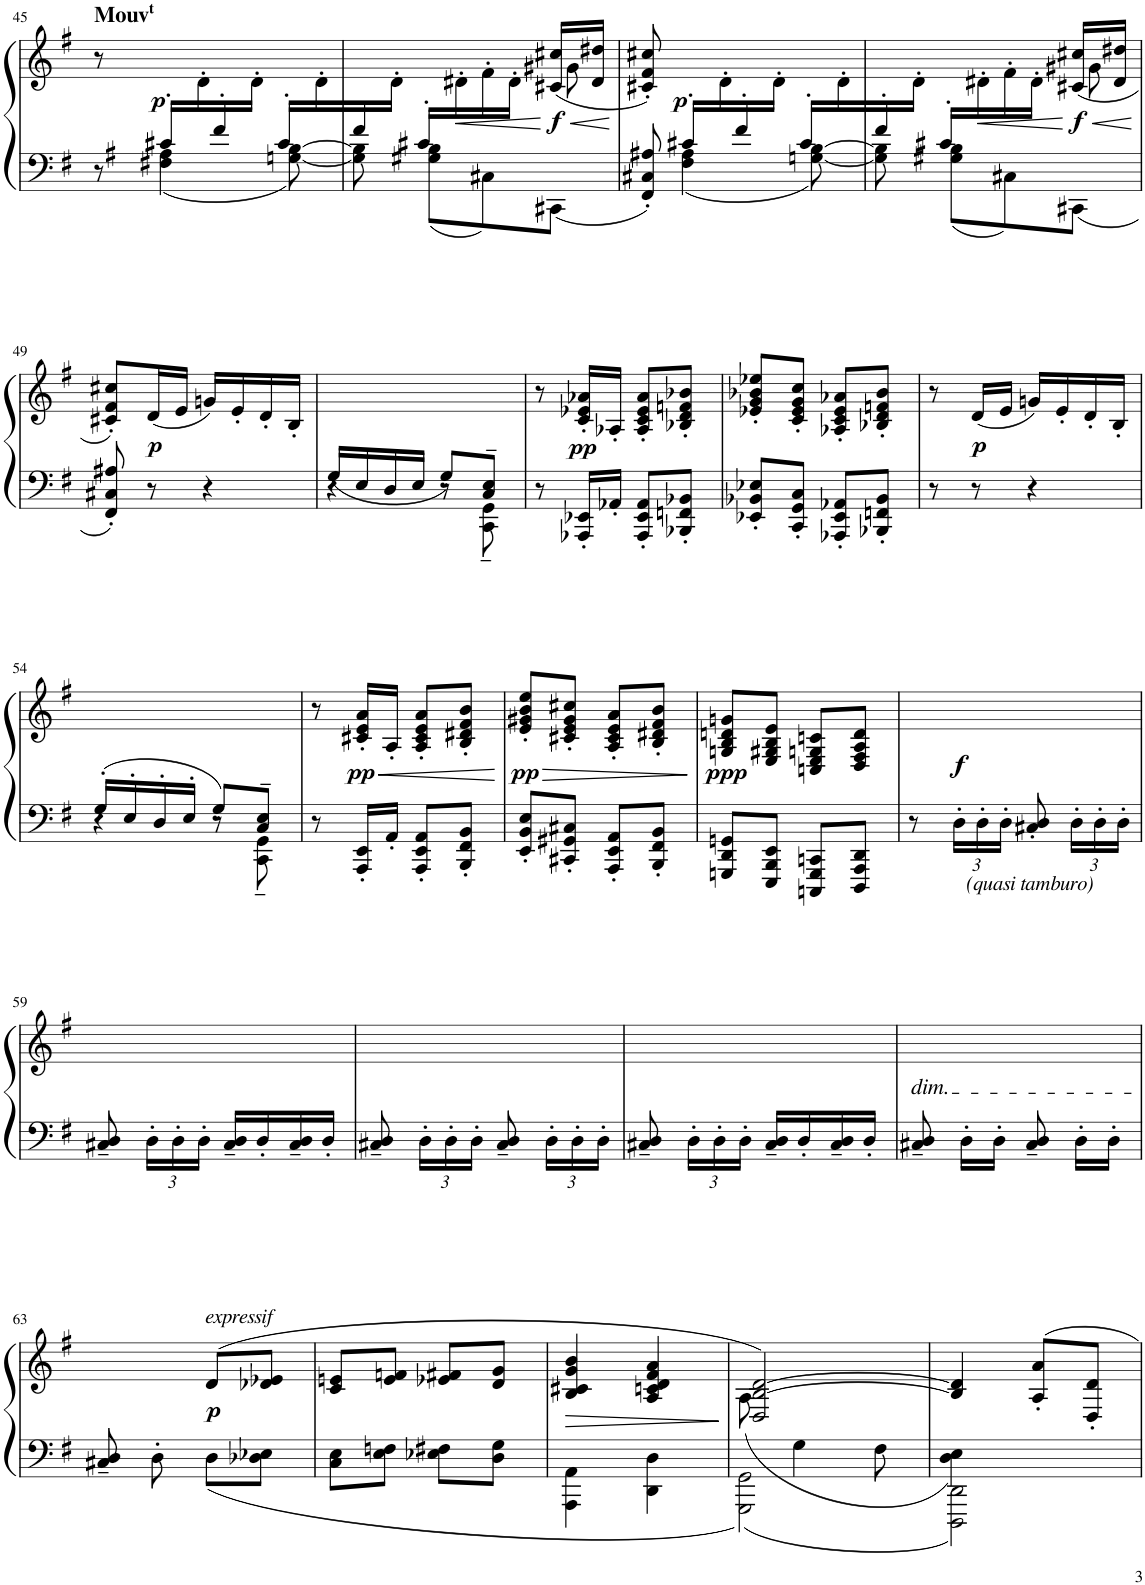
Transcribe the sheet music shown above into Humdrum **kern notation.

**kern	**kern	**dynam
*part1	*part1	*part1
*staff2	*staff1	*staff1/2
*I"Grand Piano	*	*
*I'Pno.	*	*
!!LO:PB:g=z
*clefF4	*clefG2	*
*k[f#]	*k[f#]	*
*M2/4	*M2/4	*
=45	=45	=45
*^	*	*
!	!	!LO:TX:a:B:t=Mouvᵗ	!
8ryy	8r	8r	.
!	!	!	!LO:DY:b
16c#X'>/LL	4F#X\ 4A#X\	16ryy	p
16ryy	.	16d'\	.
16f#'>/	.	16ryy	.
16ryy	.	16d'\JJ	.
16c#'>/LL	[8Gn\ [8B\	16ryy	.
16ryy	.	16d'\	.
=46	=46	=46	=46
*	*	*^	*
16f#'/	8G\] 8B\]	16ryy	4.ryy	.
16ryy	.	16d'>\JJ	.	.
16c#X'>/LL	8G#X\ 8B\L	16ryy	.	.
!	!	!	!	!LO:HP:b
4ryy	.	16d#X'>\	.	<
.	8C#X\	16f#'>\	.	.
.	.	16d#'>\JJ	.	.
!	!	!	!	!LO:HP:n=1:b
!	!	!	!	!LO:DY:n=1:b
.	8CC#X\J	(<16c#X/ 16cc#X/LL	8g#X\	[ < f
16ryy	.	16d#/ 16dd#X/JJ	.	.
*v	*v	*	*	*
*	*v	*v	*
.	.	[
=47	=47	=47
*^	*	*
8ryy	8FF#/' 8C#X/' 8A#X/'	8c#X/' 8f#/' 8cc#X/')	.
!	!	!	!LO:DY:b
16c#X'>/LL	4F#\ 4A#\	16ryy	p
16ryy	.	16d'\	.
16f#'>/	.	16ryy	.
16ryy	.	16d'\JJ	.
16c#'>/LL	[8Gn\ [8B\	16ryy	.
16ryy	.	16d'\	.
=48	=48	=48	=48
*	*	*^	*
16f#'>/	8G\] 8B\]	16ryy	4.ryy	.
16ryy	.	16d'>\JJ	.	.
16c#X'>/LL	8G#X\ 8B\L	16ryy	.	.
!	!	!	!	!LO:HP:b
4ryy	.	16d#X'>\	.	<
.	8C#X\	16f#'>\	.	.
.	.	16d#'>\JJ	.	.
!	!	!	!	!LO:HP:n=1:b
!	!	!	!	!LO:DY:n=1:b
.	8CC#X\J	(<16c#X/ 16cc#X/LL	8g#X\	[ < f
16ryy	.	16d#/ 16dd#X/JJ	.	.
*v	*v	*	*	*
*	*v	*v	*
.	.	[
!!LO:LB:g=z
=49	=49	=49
8FF#/' 8C#X/' 8A#X/'	8c#X/' 8f#/' 8cc#X/'L)	.
!	!	!LO:DY:b
8r	(16d/L	p
.	16e/JJ	.
4r	16gn/LL)	.
.	16e'/	.
.	16d'/	.
.	16B'/JJ	.
=50	=50	=50
*^	*	*
16G/LL	4r	2ryy	.
16E/	.	.	.
16D/	.	.	.
16E/JJ	.	.	.
8G'/L	8r	.	.
8C/~> 8E/~>J	8CC\~< 8GG\~<	.	.
*v	*v	*	*
=51	=51	=51
8r	8r	.
!	!	!LO:DY:b
16AAA-X/' 16EE-X/'LL	16c/' 16e-X/' 16a-X/'LL	pp
16AA-X'/JJ	16A-X'/JJ	.
8AAA-/' 8EE-/' 8AA-/'L	8A-/' 8c/' 8e-/' 8a-/'L	.
8BBB-X/' 8FFn/' 8BB-X/'J	8B-X/' 8d/' 8fn/' 8b-X/'J	.
=52	=52	=52
8EE-X/' 8BB-X/' 8E-X/'L	8e-X/' 8g/' 8b-X/' 8ee-X/'L	.
8CC/' 8GG/' 8C/'J	8c/' 8e-/' 8g/' 8cc/'J	.
8AAA-X/' 8EE-/' 8AA-X/'L	8A-X/' 8c/' 8e-/' 8a-X/'L	.
8BBB-X/' 8FFn/' 8BB-/'J	8B-X/' 8d/' 8fn/' 8b-/'J	.
=53	=53	=53
8r	8r	.
!	!	!LO:DY:b
8r	(16d/LL	p
.	16e/JJ	.
4r	16gn/LL)	.
.	16e'/	.
.	16d'/	.
.	16B'/JJ	.
!!LO:LB:g=z
=54	=54	=54
*^	*	*
16G'>/LL	4r	2ryy	.
16E'>/	.	.	.
16D'>/	.	.	.
16E'>/JJ	.	.	.
8G'/L	8r	.	.
8C/~> 8E/~>J	8CC\~< 8GG\~<	.	.
*v	*v	*	*
=55	=55	=55
8r	8r	.
!	!	!LO:HP:b
!	!	!LO:DY:n=1:b
16AAA/' 16EE/'LL	16c#X/' 16e/' 16a/'LL	< pp
16AA'/JJ	16A'/JJ	.
8AAA/' 8EE/' 8AA/'L	8A/' 8c#/' 8e/' 8a/'L	.
8BBB/' 8FF#/' 8BB/'J	8B/' 8d#X/' 8f#/' 8b/'J	.
.	.	[
=56	=56	=56
!	!	!LO:HP:b
!	!	!LO:DY:n=1:b
8EE/' 8BB/' 8E/'L	8e/' 8g#X/' 8b/' 8ee/'L	> pp
8CC#X/' 8GG#X/' 8C#X/'J	8c#X/' 8e/' 8g#/' 8cc#X/'J	.
8AAA/' 8EE/' 8AA/'L	8A/' 8c#/' 8e/' 8a/'L	.
8BBB/' 8FF#/' 8BB/'J	8B/' 8d#X/' 8f#/' 8b/'J	.
.	.	]
=57	=57	=57
!	!	!LO:DY:b
8GGGn/ 8DD/ 8GGn/L	8Gn/ 8B/ 8dn/ 8gn/L	ppp
8EEE/ 8BBB/ 8EE/J	8E/ 8G#X/ 8B/ 8e/J	.
8CCCn/ 8GGG/ 8CCn/L	8Cn/ 8E/ 8Gn/ 8cn/L	.
8DDD/ 8AAA/ 8DD/J	8D/ 8F#/ 8A/ 8d/J	.
=58	=58	=58
8r	2ryy	.
*Xbrackettup	*	*
!LO:TX:b:i:t=(quasi tamburo)	!	!
!	!	!LO:DY:a=2
24D'\LL	.	f
24D'\	.	.
24D'\JJ	.	.
8C#X/' 8D/'	.	.
24D'\LL	.	.
24D'\	.	.
24D'\JJ	.	.
!!LO:LB:g=z
=59	=59	=59
8C#X/~ 8D/~	2ryy	.
24D'\LL	.	.
24D'\	.	.
24D'\JJ	.	.
16C#/~ 16D/~LL	.	.
16D'/	.	.
16C#/~ 16D/~	.	.
16D'/JJ	.	.
=60	=60	=60
8C#X/~ 8D/~	2ryy	.
24D'\LL	.	.
24D'\	.	.
24D'\JJ	.	.
8C#/~ 8D/~	.	.
24D'\LL	.	.
24D'\	.	.
24D'\JJ	.	.
=61	=61	=61
8C#X/~ 8D/~	2ryy	.
24D'\LL	.	.
24D'\	.	.
24D'\JJ	.	.
16C#/~ 16D/~LL	.	.
16D'/	.	.
16C#/~ 16D/~	.	.
16D'/JJ	.	.
=62	=62	=62
!LO:TX:a:i:t=dim.	!	!
8C#X/~ 8D/~	2ryy	.
16D'\LL	.	.
16D'\JJ	.	.
8C#/~ 8D/~	.	.
16D'\LL	.	.
16D'\JJ	.	.
!!LO:LB:g=z
=63	=63	=63
8C#X/~ 8D/~	4ryy	.
8D'\	.	.
!	!LO:TX:a:i:t=expressif	!
!	!	!LO:DY:b
8D\L	(8d/L	p
8D-X\ 8E-X\J	8d-X/ 8e-X/J	.
=64	=64	=64
8C\ 8E\L	8c/ 8en/L	.
8E\ 8Fn\J	8e/ 8fn/J	.
8E-X\ 8F#X\L	8e-X/ 8f#X/L	.
8D\ 8G\J	8d/ 8g/J	.
=65	=65	=65
!	!	!LO:HP:b
4AAA\ 4AA\	4B/ 4c#X/ 4g/ 4b/	>
4DD\ 4D\	4A/ 4cn/ 4d/ 4f#/ 4a/	.
.	.	]
=66	=66	=66
*^	*^	*
8ryy	2GGG\ 2GG\	2D/ [2B/ [2d/)	(<8A\	.
4G\	.	.	4.ryy	.
8F#\	.	.	.	.
*	*	*v	*v	*
=67	=67	=67	=67
4D\ 4E\)	2DDD\ 2DD\	4B/] 4d/]	.
4ryy	.	8A/' 8a/'L	.
.	.	8D/' 8d/'J	.
*v	*v	*	*
=	=	=
*-	*-	*-
